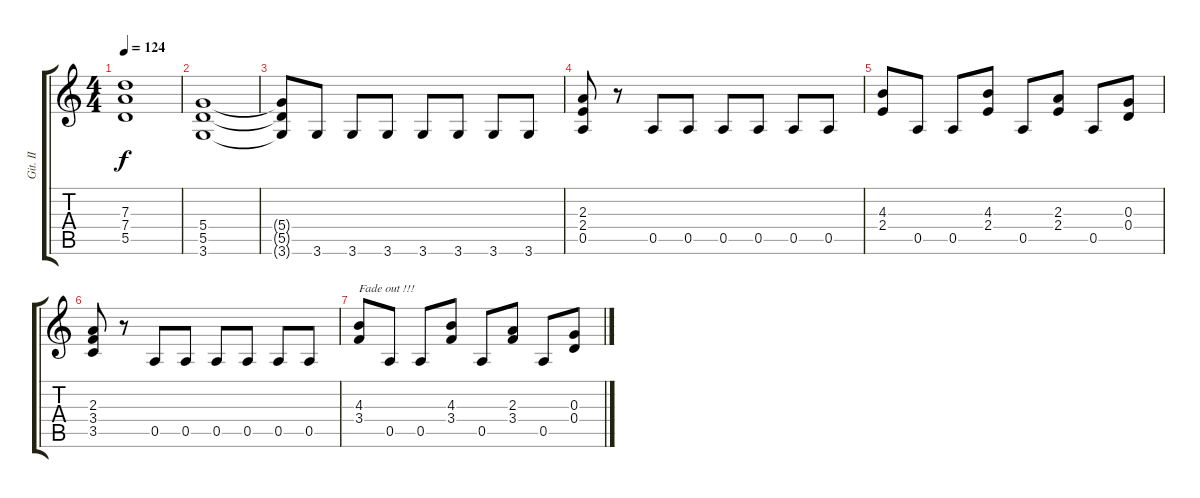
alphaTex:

\track ("Git. II" "Git. II") {instrument overdrivenguitar}
\staff {score tabs}
\tuning (E4 B3 G3 D3 A2 E2) {hide}
\ts (4 4)
\tempo 124
\clef g2
\ks c
(7.3 7.4 5.5).1{dy f} |
(5.4 5.5 3.6).1 |
(5.4{t} 5.5{t} 3.6{t}).8 3.6.8 3.6.8 3.6.8 3.6.8 3.6.8 3.6.8 3.6.8 |
(2.3 2.4 0.5).8 r.8 0.5.8 0.5.8 0.5.8 0.5.8 0.5.8 0.5.8 |
(4.3 2.4).8 0.5.8 0.5.8 (4.3 2.4).8 0.5.8 (2.3 2.4).8 0.5.8 (0.3 0.4).8 |
(2.3 3.4 3.5).8 r.8 0.5.8 0.5.8 0.5.8 0.5.8 0.5.8 0.5.8 |
(4.3 3.4).8{txt "Fade out !!!"} 0.5.8 0.5.8 (4.3 3.4).8 0.5.8 (2.3 3.4).8 0.5.8 (0.3 0.4).8
